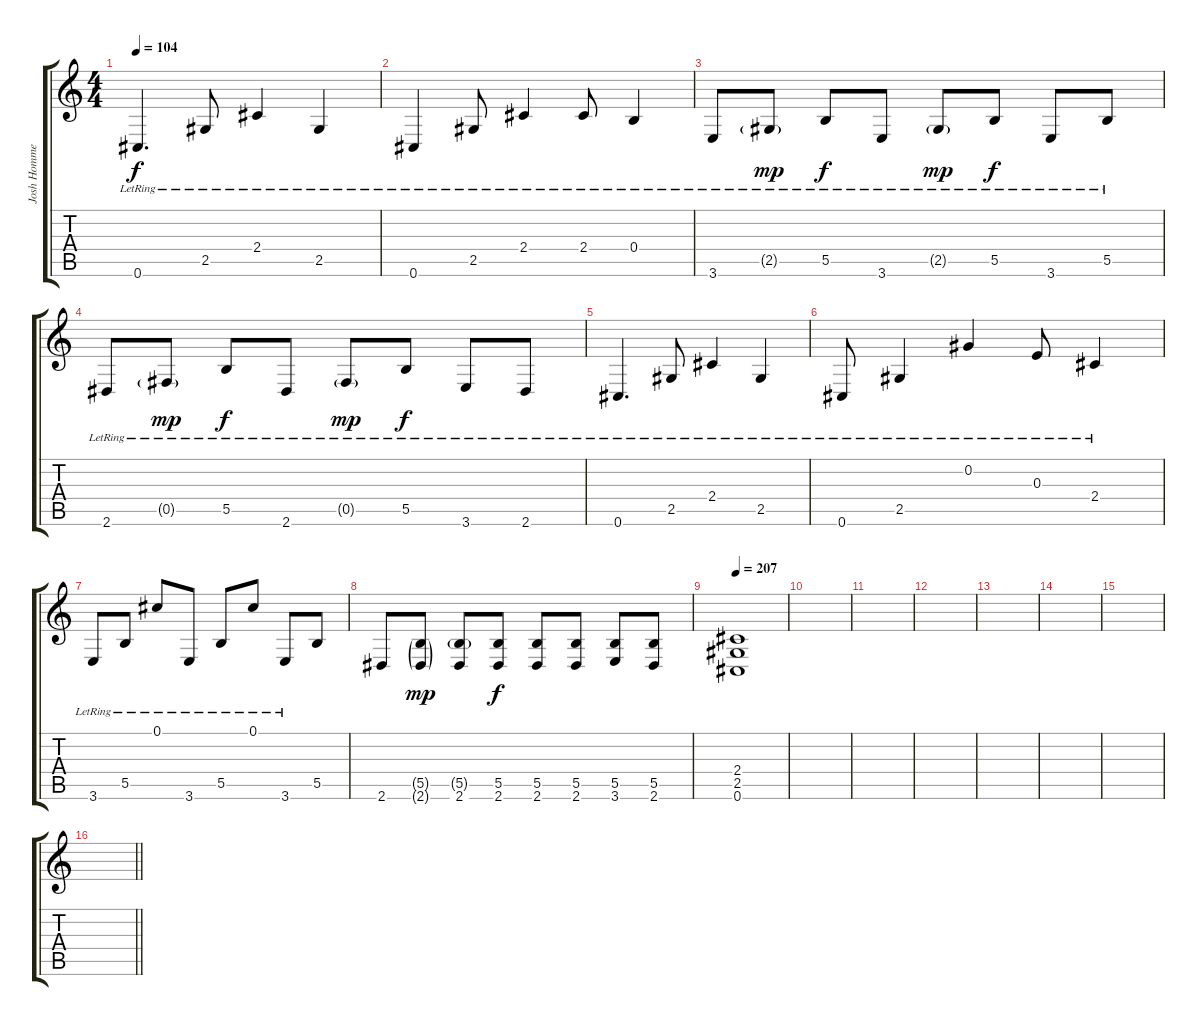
\track ("Josh Homme - Acoustic Guitar" "Josh Homme") {instrument acousticguitarsteel}
\staff {score tabs}
\tuning (Db4 Ab3 E3 B2 Gb2 Db2) {hide}
\ts (4 4)
\tempo 104
\clef g2
\ks c
0.6{lr}.4{d dy f} 2.5{lr}.8 2.4{lr}.4 2.5{lr}.4 |
0.6{lr}.4 2.5{lr}.8 2.4{lr}.4 2.4{lr}.8 0.4{lr}.4 |
3.6{lr}.8 2.5{g lr}.8{dy mp} 5.5{lr}.8{dy f} 3.6{lr}.8 2.5{g lr}.8{dy mp} 5.5{lr}.8{dy f} 3.6{lr}.8 5.5{lr}.8 |
2.6{lr}.8 0.5{g lr}.8{dy mp} 5.5{lr}.8{dy f} 2.6{lr}.8 0.5{g lr}.8{dy mp} 5.5{lr}.8{dy f} 3.6{lr}.8 2.6{lr}.8 |
0.6{lr}.4{d} 2.5{lr}.8 2.4{lr}.4 2.5{lr}.4 |
0.6{lr}.8 2.5{lr}.4 0.2{lr}.4 0.3{lr}.8 2.4{lr}.4 |
3.6{lr}.8 5.5{lr}.8 0.1{lr}.8 3.6{lr}.8 5.5{lr}.8 0.1{lr}.8 3.6{lr}.8 5.5.8 |
2.6.8 (5.5{g} 2.6{g}).8{dy mp} (5.5{g} 2.6).8 (5.5 2.6).8{dy f} (5.5 2.6).8 (5.5 2.6).8 (5.5 3.6).8 (5.5 2.6).8 |
\tempo 207
(2.4 2.5 0.6).1 |
|
|
|
|
|
|
\barLineRight lightlight
